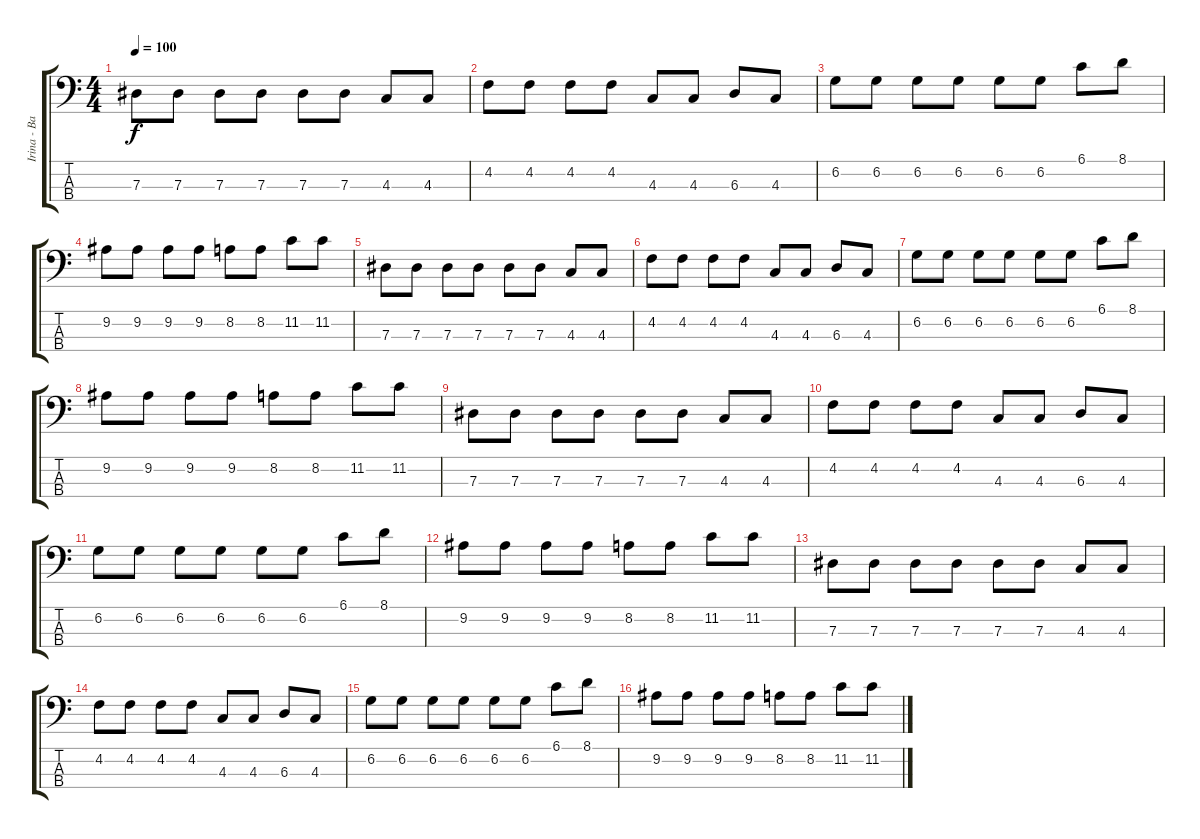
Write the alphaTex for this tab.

\track ("Irina - Bass" "Irina - Ba") {instrument electricbassfinger}
\staff {score tabs}
\tuning (Gb2 Db2 Ab1 Db1) {hide}
\ts (4 4)
\tempo 100
\clef f4
\ks c
7.3.8{dy f} 7.3.8 7.3.8 7.3.8 7.3.8 7.3.8 4.3.8 4.3.8 |
4.2.8 4.2.8 4.2.8 4.2.8 4.3.8 4.3.8 6.3.8 4.3.8 |
6.2.8 6.2.8 6.2.8 6.2.8 6.2.8 6.2.8 6.1.8 8.1.8 |
9.2.8 9.2.8 9.2.8 9.2.8 8.2.8 8.2.8 11.2.8 11.2.8 |
7.3.8 7.3.8 7.3.8 7.3.8 7.3.8 7.3.8 4.3.8 4.3.8 |
4.2.8 4.2.8 4.2.8 4.2.8 4.3.8 4.3.8 6.3.8 4.3.8 |
6.2.8 6.2.8 6.2.8 6.2.8 6.2.8 6.2.8 6.1.8 8.1.8 |
9.2.8 9.2.8 9.2.8 9.2.8 8.2.8 8.2.8 11.2.8 11.2.8 |
7.3.8 7.3.8 7.3.8 7.3.8 7.3.8 7.3.8 4.3.8 4.3.8 |
4.2.8 4.2.8 4.2.8 4.2.8 4.3.8 4.3.8 6.3.8 4.3.8 |
6.2.8 6.2.8 6.2.8 6.2.8 6.2.8 6.2.8 6.1.8 8.1.8 |
9.2.8 9.2.8 9.2.8 9.2.8 8.2.8 8.2.8 11.2.8 11.2.8 |
7.3.8 7.3.8 7.3.8 7.3.8 7.3.8 7.3.8 4.3.8 4.3.8 |
4.2.8 4.2.8 4.2.8 4.2.8 4.3.8 4.3.8 6.3.8 4.3.8 |
6.2.8 6.2.8 6.2.8 6.2.8 6.2.8 6.2.8 6.1.8 8.1.8 |
9.2.8 9.2.8 9.2.8 9.2.8 8.2.8 8.2.8 11.2.8 11.2.8
